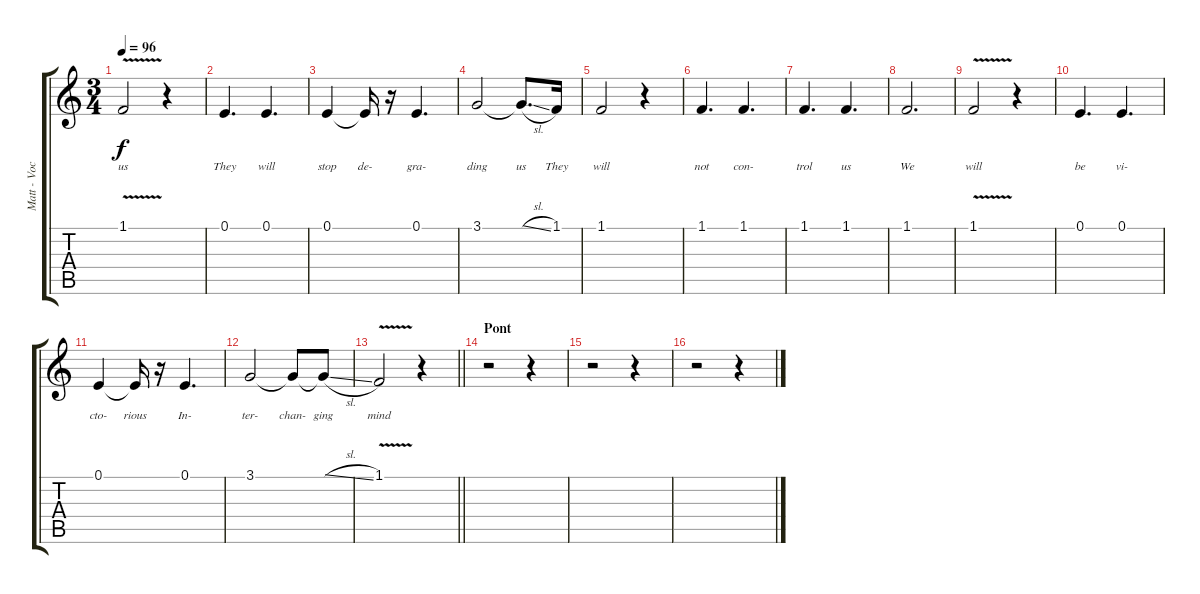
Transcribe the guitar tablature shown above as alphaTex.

\track ("Matt - Vocals" "Matt - Voc") {instrument violin}
\staff {score tabs}
\tuning (E4 B3 G3 D3 A2 E2) {hide}
\ts (3 4)
\tempo 96
\clef g2
\ks c
1.1{v}.2{lyrics (0 "us") lyrics (1 "") lyrics (2 "") lyrics (3 "") lyrics (4 "") dy f} r.4 |
0.1.4{d lyrics (0 "They") lyrics (1 "") lyrics (2 "") lyrics (3 "") lyrics (4 "")} 0.1.4{d lyrics (0 "will") lyrics (1 "") lyrics (2 "") lyrics (3 "") lyrics (4 "")} |
0.1.4{lyrics (0 "stop") lyrics (1 "") lyrics (2 "") lyrics (3 "") lyrics (4 "")} 0.1{t}.16{lyrics (0 "de-") lyrics (1 "") lyrics (2 "") lyrics (3 "") lyrics (4 "")} r.16 0.1.4{d lyrics (0 "gra-") lyrics (1 "") lyrics (2 "") lyrics (3 "") lyrics (4 "")} |
3.1.2{lyrics (0 "ding") lyrics (1 "") lyrics (2 "") lyrics (3 "") lyrics (4 "")} 3.1{sl t}.8{d lyrics (0 "us") lyrics (1 "") lyrics (2 "") lyrics (3 "") lyrics (4 "")} 1.1.16{lyrics (0 "They") lyrics (1 "") lyrics (2 "") lyrics (3 "") lyrics (4 "")} |
1.1.2{lyrics (0 "will") lyrics (1 "") lyrics (2 "") lyrics (3 "") lyrics (4 "")} r.4 |
1.1.4{d lyrics (0 "not") lyrics (1 "") lyrics (2 "") lyrics (3 "") lyrics (4 "")} 1.1.4{d lyrics (0 "con-") lyrics (1 "") lyrics (2 "") lyrics (3 "") lyrics (4 "")} |
1.1.4{d lyrics (0 "trol") lyrics (1 "") lyrics (2 "") lyrics (3 "") lyrics (4 "")} 1.1.4{d lyrics (0 "us") lyrics (1 "") lyrics (2 "") lyrics (3 "") lyrics (4 "")} |
1.1.2{d lyrics (0 "We") lyrics (1 "") lyrics (2 "") lyrics (3 "") lyrics (4 "")} |
1.1{v}.2{lyrics (0 "will") lyrics (1 "") lyrics (2 "") lyrics (3 "") lyrics (4 "")} r.4 |
0.1.4{d lyrics (0 "be") lyrics (1 "") lyrics (2 "") lyrics (3 "") lyrics (4 "")} 0.1.4{d lyrics (0 "vi-") lyrics (1 "") lyrics (2 "") lyrics (3 "") lyrics (4 "")} |
0.1.4{lyrics (0 "cto-") lyrics (1 "") lyrics (2 "") lyrics (3 "") lyrics (4 "")} 0.1{t}.16{lyrics (0 "rious") lyrics (1 "") lyrics (2 "") lyrics (3 "") lyrics (4 "")} r.16 0.1.4{d lyrics (0 "In-") lyrics (1 "") lyrics (2 "") lyrics (3 "") lyrics (4 "")} |
3.1.2{lyrics (0 "ter-") lyrics (1 "") lyrics (2 "") lyrics (3 "") lyrics (4 "")} 3.1{t}.8{lyrics (0 "chan-") lyrics (1 "") lyrics (2 "") lyrics (3 "") lyrics (4 "")} 3.1{sl t}.8{lyrics (0 "ging") lyrics (1 "") lyrics (2 "") lyrics (3 "") lyrics (4 "")} |
\barLineRight lightlight
1.1{v}.2{lyrics (0 "mind") lyrics (1 "") lyrics (2 "") lyrics (3 "") lyrics (4 "")} r.4 |
\section ("" "Pont")
r.2 r.4 |
r.2 r.4 |
r.2 r.4
